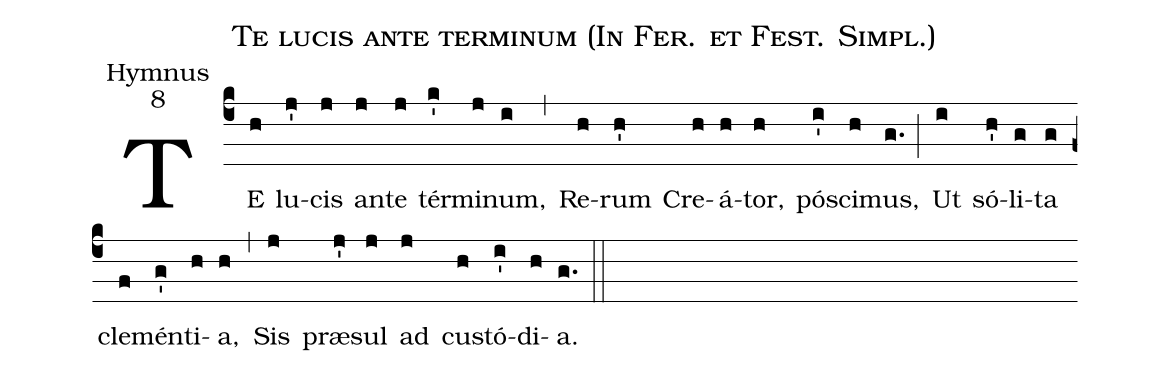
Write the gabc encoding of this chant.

name:Te lucis ante terminum (In Fer. et Fest. Simpl.);
office-part:Hymnus;
mode:8;
%%
(c4) TE(h) lu(j')cis(j) an(j)te(j) tér(k')mi(j)num,(i) (,) Re(h)rum(h') Cre(h)á(h)tor,(h) pó(i')sci(h)mus,(g.) (;) Ut(i) só(h')li(g)ta(g) cle(f)mén(g')ti(h)a,(h) (,) Sis(j) præ(j')sul(j) ad(j) cu(h)stó(i')di(h)a.(g.) (::)

%2. Pro(h)cul(j') re(j)cé(j)dant(j) só(k')mni(j)a,(i) (,) Et(h) nó(h')cti(h)um(h) phan(h)tá(i')sma(h)ta:(g.) (;) Ho(i)stém(h')que(g) no(g)strum(f) cóm(g')pri(h)me,(h) (,) Ne(j) pol(j')lu(j)án(j)tur(h) cór(i')po(h)ra.(g.) (::)
%

%3. Præ(h)sta,(j') Pa(j)ter(j) o(j)mní(k')pot(j)ens(i) (,) Per(h) Je(h')sum(h) Chri(h)stum(h) Dó(i')mi(h)num,(g.) (;) Qui(i) te(h')cum(g) in(g) per(f)pé(g')tu(h)um(h) (,) Re(j)gnans(j') cum(j) San(j)cto(h) Spí(i')ri(h)tu.(g.) (::) A(ghg)men.(fg..) (::)
